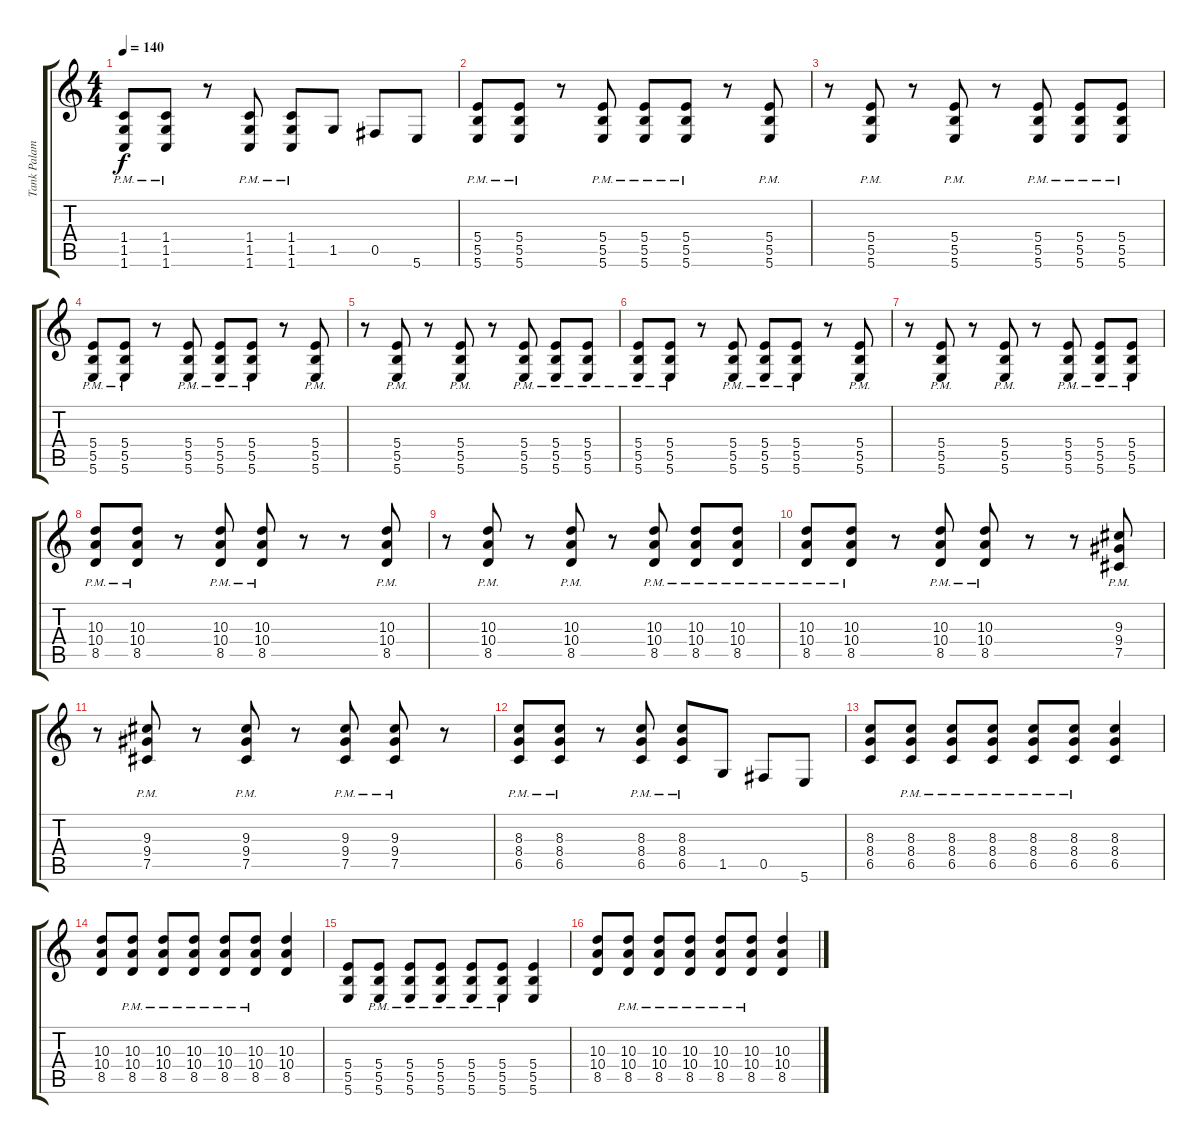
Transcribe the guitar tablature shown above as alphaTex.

\track ("Tank Palamara I" "Tank Palam") {instrument distortionguitar}
\staff {score tabs}
\tuning (Db4 Ab3 E3 B2 Gb2 B1) {hide}
\ts (4 4)
\tempo 140
\clef g2
\ks c
(1.4{pm} 1.5{pm} 1.6{pm}).8{dy f} (1.4{pm} 1.5{pm} 1.6{pm}).8 r.8 (1.4{pm} 1.5{pm} 1.6{pm}).8 (1.4{pm} 1.5{pm} 1.6{pm}).8 1.5.8 0.5.8 5.6.8 |
(5.4{pm} 5.5{pm} 5.6{pm}).8 (5.4{pm} 5.5{pm} 5.6{pm}).8 r.8 (5.4{pm} 5.5{pm} 5.6{pm}).8 (5.4{pm} 5.5{pm} 5.6{pm}).8 (5.4{pm} 5.5{pm} 5.6{pm}).8 r.8 (5.4{pm} 5.5{pm} 5.6{pm}).8 |
r.8 (5.4{pm} 5.5{pm} 5.6{pm}).8 r.8 (5.4{pm} 5.5{pm} 5.6{pm}).8 r.8 (5.4{pm} 5.5{pm} 5.6{pm}).8 (5.4{pm} 5.5{pm} 5.6{pm}).8 (5.4{pm} 5.5{pm} 5.6{pm}).8 |
(5.4{pm} 5.5{pm} 5.6{pm}).8 (5.4{pm} 5.5{pm} 5.6{pm}).8 r.8 (5.4{pm} 5.5{pm} 5.6{pm}).8 (5.4{pm} 5.5{pm} 5.6{pm}).8 (5.4{pm} 5.5{pm} 5.6{pm}).8 r.8 (5.4{pm} 5.5{pm} 5.6{pm}).8 |
r.8 (5.4{pm} 5.5{pm} 5.6{pm}).8 r.8 (5.4{pm} 5.5{pm} 5.6{pm}).8 r.8 (5.4{pm} 5.5{pm} 5.6{pm}).8 (5.4{pm} 5.5{pm} 5.6{pm}).8 (5.4{pm} 5.5{pm} 5.6{pm}).8 |
(5.4{pm} 5.5{pm} 5.6{pm}).8 (5.4{pm} 5.5{pm} 5.6{pm}).8 r.8 (5.4{pm} 5.5{pm} 5.6{pm}).8 (5.4{pm} 5.5{pm} 5.6{pm}).8 (5.4{pm} 5.5{pm} 5.6{pm}).8 r.8 (5.4{pm} 5.5{pm} 5.6{pm}).8 |
r.8 (5.4{pm} 5.5{pm} 5.6{pm}).8 r.8 (5.4{pm} 5.5{pm} 5.6{pm}).8 r.8 (5.4{pm} 5.5{pm} 5.6{pm}).8 (5.4{pm} 5.5{pm} 5.6{pm}).8 (5.4{pm} 5.5{pm} 5.6{pm}).8 |
(10.3{pm} 10.4{pm} 8.5{pm}).8 (10.3{pm} 10.4{pm} 8.5{pm}).8 r.8 (10.3{pm} 10.4{pm} 8.5{pm}).8 (10.3{pm} 10.4{pm} 8.5{pm}).8 r.8 r.8 (10.3{pm} 10.4{pm} 8.5{pm}).8 |
r.8 (10.3{pm} 10.4{pm} 8.5{pm}).8 r.8 (10.3{pm} 10.4{pm} 8.5{pm}).8 r.8 (10.3{pm} 10.4{pm} 8.5{pm}).8 (10.3{pm} 10.4{pm} 8.5{pm}).8 (10.3{pm} 10.4{pm} 8.5{pm}).8 |
(10.3{pm} 10.4{pm} 8.5{pm}).8 (10.3{pm} 10.4{pm} 8.5{pm}).8 r.8 (10.3{pm} 10.4{pm} 8.5{pm}).8 (10.3{pm} 10.4{pm} 8.5{pm}).8 r.8 r.8 (9.3{pm} 9.4{pm} 7.5{pm}).8 |
r.8 (9.3{pm} 9.4{pm} 7.5{pm}).8 r.8 (9.3{pm} 9.4{pm} 7.5{pm}).8 r.8 (9.3{pm} 9.4{pm} 7.5{pm}).8 (9.3{pm} 9.4{pm} 7.5{pm}).8 r.8 |
(8.3{pm} 8.4{pm} 6.5{pm}).8 (8.3{pm} 8.4{pm} 6.5{pm}).8 r.8 (8.3{pm} 8.4{pm} 6.5{pm}).8 (8.3{pm} 8.4{pm} 6.5{pm}).8 1.5.8 0.5.8 5.6.8 |
(8.3 8.4 6.5).8 (8.3{pm} 8.4{pm} 6.5{pm}).8 (8.3{pm} 8.4{pm} 6.5{pm}).8 (8.3{pm} 8.4{pm} 6.5{pm}).8 (8.3{pm} 8.4{pm} 6.5{pm}).8 (8.3{pm} 8.4{pm} 6.5{pm}).8 (8.3 8.4 6.5).4 |
(10.3 10.4 8.5).8 (10.3{pm} 10.4{pm} 8.5{pm}).8 (10.3{pm} 10.4{pm} 8.5{pm}).8 (10.3{pm} 10.4{pm} 8.5{pm}).8 (10.3{pm} 10.4{pm} 8.5{pm}).8 (10.3{pm} 10.4{pm} 8.5{pm}).8 (10.3 10.4 8.5).4 |
(5.4 5.5 5.6).8 (5.4{pm} 5.5{pm} 5.6{pm}).8 (5.4{pm} 5.5{pm} 5.6{pm}).8 (5.4{pm} 5.5{pm} 5.6{pm}).8 (5.4{pm} 5.5{pm} 5.6{pm}).8 (5.4{pm} 5.5{pm} 5.6{pm}).8 (5.4 5.5 5.6).4 |
(10.3 10.4 8.5).8 (10.3{pm} 10.4{pm} 8.5{pm}).8 (10.3{pm} 10.4{pm} 8.5{pm}).8 (10.3{pm} 10.4{pm} 8.5{pm}).8 (10.3{pm} 10.4{pm} 8.5{pm}).8 (10.3{pm} 10.4{pm} 8.5{pm}).8 (10.3 10.4 8.5).4
